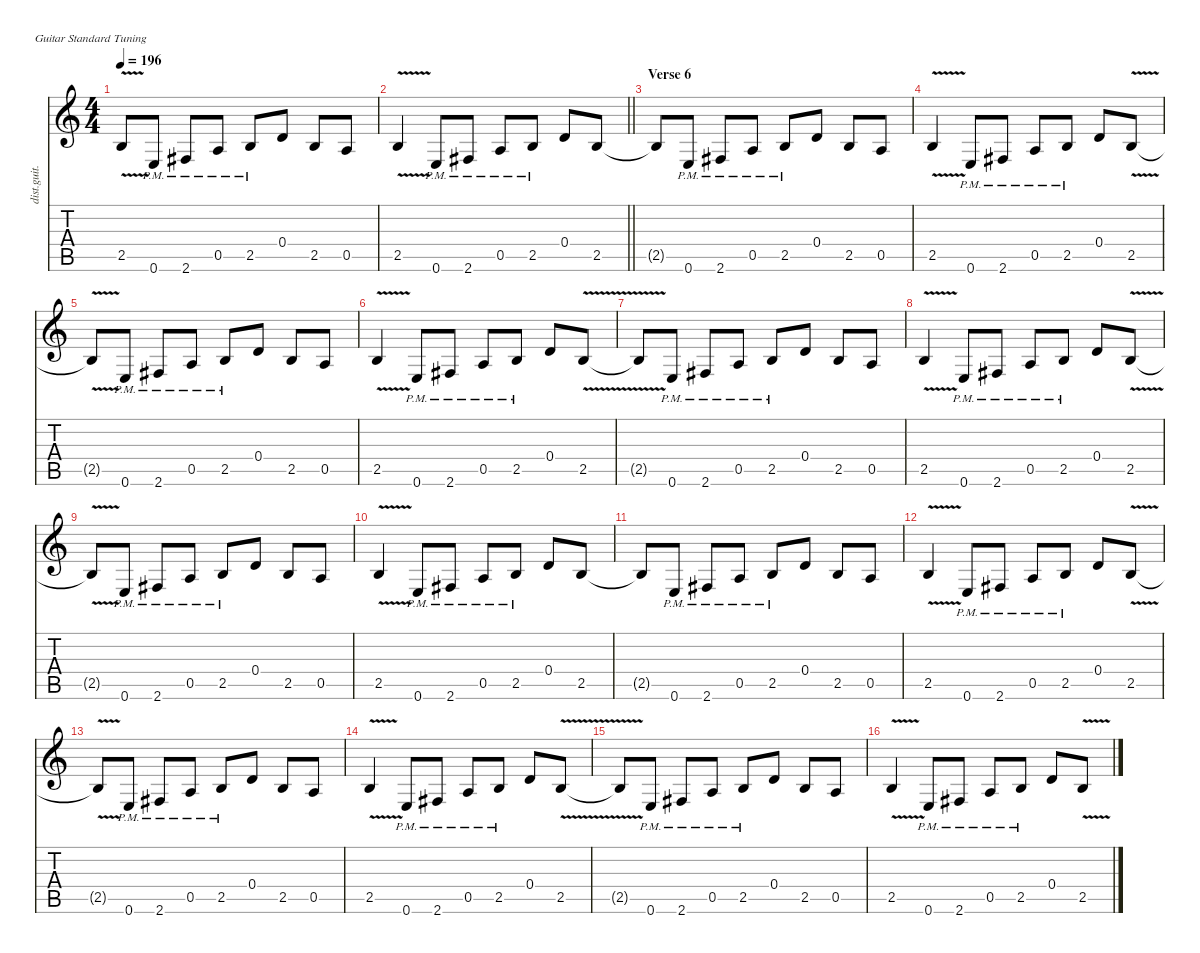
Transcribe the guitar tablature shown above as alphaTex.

\defaultSystemsLayout 4
\hideDynamics
\bracketExtendMode nobrackets
\track ("Mustaine" "dist.guit.") {mute instrument distortionguitar}
\staff {score tabs}
\tuning (E4 B3 G3 D3 A2 E2)
\ts (4 4)
\tempo 196
\clef g2
\ks c
2.5{v t}.8{dy f} 0.6{pm}.8 2.6{pm acc #}.8 0.5{pm}.8 2.5{pm}.8 0.4.8 2.5.8 0.5.8 |
\barLineRight lightlight
2.5{v}.4 0.6{pm}.8 2.6{pm acc #}.8 0.5{pm}.8 2.5{pm}.8 0.4.8 2.5.8 |
\section ("" "Verse 6")
2.5{t}.8 0.6{pm}.8 2.6{pm acc #}.8 0.5{pm}.8 2.5{pm}.8 0.4.8 2.5.8 0.5.8 |
2.5{v}.4 0.6{pm}.8 2.6{pm acc #}.8 0.5{pm}.8 2.5{pm}.8 0.4.8 2.5{v}.8 |
2.5{v t}.8 0.6{pm}.8 2.6{pm acc #}.8 0.5{pm}.8 2.5{pm}.8 0.4.8 2.5.8 0.5.8 |
2.5{v}.4 0.6{pm}.8 2.6{pm acc #}.8 0.5{pm}.8 2.5{pm}.8 0.4.8 2.5{v}.8 |
2.5{v t}.8 0.6{pm}.8 2.6{pm acc #}.8 0.5{pm}.8 2.5{pm}.8 0.4.8 2.5.8 0.5.8 |
2.5{v}.4 0.6{pm}.8 2.6{pm acc #}.8 0.5{pm}.8 2.5{pm}.8 0.4.8 2.5{v}.8 |
2.5{v t}.8 0.6{pm}.8 2.6{pm acc #}.8 0.5{pm}.8 2.5{pm}.8 0.4.8 2.5.8 0.5.8 |
2.5{v}.4 0.6{pm}.8 2.6{pm acc #}.8 0.5{pm}.8 2.5{pm}.8 0.4.8 2.5.8 |
2.5{t}.8 0.6{pm}.8 2.6{pm acc #}.8 0.5{pm}.8 2.5{pm}.8 0.4.8 2.5.8 0.5.8 |
2.5{v}.4 0.6{pm}.8 2.6{pm acc #}.8 0.5{pm}.8 2.5{pm}.8 0.4.8 2.5{v}.8 |
2.5{v t}.8 0.6{pm}.8 2.6{pm acc #}.8 0.5{pm}.8 2.5{pm}.8 0.4.8 2.5.8 0.5.8 |
2.5{v}.4 0.6{pm}.8 2.6{pm acc #}.8 0.5{pm}.8 2.5{pm}.8 0.4.8 2.5{v}.8 |
2.5{v t}.8 0.6{pm}.8 2.6{pm acc #}.8 0.5{pm}.8 2.5{pm}.8 0.4.8 2.5.8 0.5.8 |
2.5{v}.4 0.6{pm}.8 2.6{pm acc #}.8 0.5{pm}.8 2.5{pm}.8 0.4.8 2.5{v}.8
